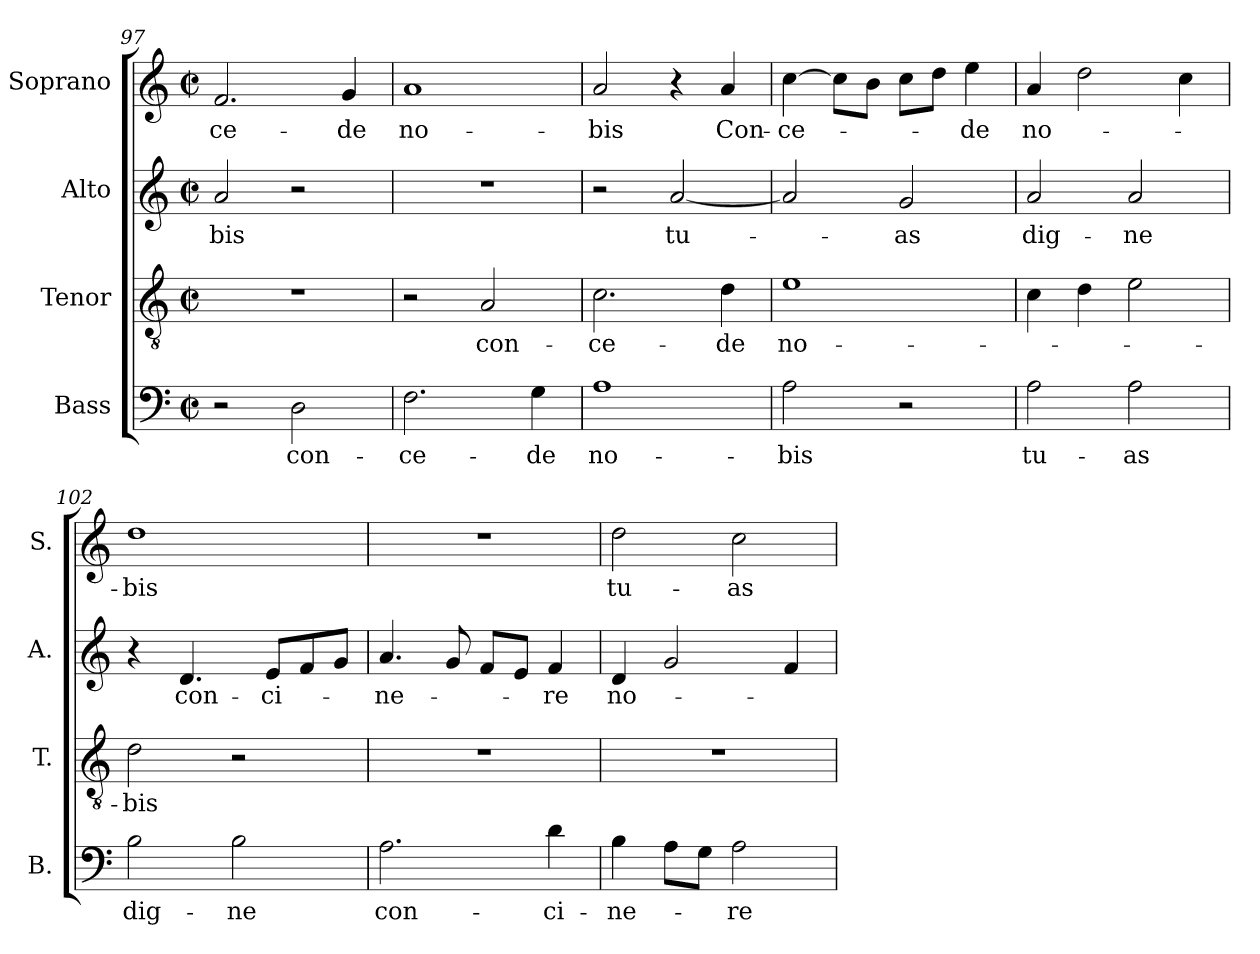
**kern	**text	**kern	**text	**kern	**text	**kern	**text
*part4	*part4	*part3	*part3	*part2	*part2	*part1	*part1
*staff4	*staff4	*staff3	*staff3	*staff2	*staff2	*staff1	*staff1
*I"Bass	*	*I"Tenor	*	*I"Alto	*	*I"Soprano	*
*I'B.	*	*I'T.	*	*I'A.	*	*I'S.	*
*clefF4	*	*clefGv2	*	*clefG2	*	*clefG2	*
*	*	*ITrd7c12	*	*	*	*	*
*k[]	*	*k[]	*	*k[]	*	*k[]	*
*C:	*	*C:	*	*C:	*	*C:	*
*M2/2	*	*M2/2	*	*M2/2	*	*M2/2	*
*met(c|)	*	*met(c|)	*	*met(c|)	*	*met(c|)	*
=97	=97	=97	=97	=97	=97	=97	=97
!	!	!	!	!	!LO:LY:b:color=#000000	!	!
!	!	!	!	!	!	!	!LO:LY:b:color=#000000
2r	.	1r	.	2ai/	-bis	2.fi/	-ce-
!	!LO:LY:b:color=#000000	!	!	!	!	!	!
2Di\	con-	.	.	2r	.	.	.
!	!	!	!	!	!	!	!LO:LY:b:color=#000000
.	.	.	.	.	.	4gi/	-de
!!LO:PB:g=z
=98	=98	=98	=98	=98	=98	=98	=98
!	!LO:LY:b:color=#000000	!	!	!	!	!	!
!	!	!	!	!	!	!	!LO:LY:b:color=#000000
2.Fi\	-ce-	2r	.	1r	.	1ai	no-
!	!	!	!LO:LY:b:color=#000000	!	!	!	!
.	.	2AAi/	con-	.	.	.	.
!	!LO:LY:b:color=#000000	!	!	!	!	!	!
4Gi\	-de	.	.	.	.	.	.
=99	=99	=99	=99	=99	=99	=99	=99
!	!LO:LY:b:color=#000000	!	!	!	!	!	!
!	!	!	!LO:LY:b:color=#000000	!	!	!	!
!	!	!	!	!	!	!	!LO:LY:b:color=#000000
1Ai	no-	2.Ci\	-ce-	2r	.	2ai/	-bis
!	!	!	!	!	!LO:LY:b:color=#000000	!	!
.	.	.	.	[2ai/	tu-	4r	.
!	!	!	!LO:LY:b:color=#000000	!	!	!	!
!	!	!	!	!	!	!	!LO:LY:b:color=#000000
.	.	4Di\	-de	.	.	4ai/	Con-
=100	=100	=100	=100	=100	=100	=100	=100
!	!LO:LY:b:color=#000000	!	!	!	!	!	!
!	!	!	!LO:LY:b:color=#000000	!	!	!	!
!	!	!	!	!	!	!	!LO:LY:b:color=#000000
2Ai\	-bis	1Ei	no-	2ai/]	.	[4cci\	-ce-
.	.	.	.	.	.	8cci\L]	.
.	.	.	.	.	.	8bi\J	.
!	!	!	!	!	!LO:LY:b:color=#000000	!	!
2r	.	.	.	2gi/	-as	8cci\L	.
.	.	.	.	.	.	8ddi\J	.
!	!	!	!	!	!	!	!LO:LY:b:color=#000000
.	.	.	.	.	.	4eei\	-de
=101	=101	=101	=101	=101	=101	=101	=101
!	!LO:LY:b:color=#000000	!	!	!	!	!	!
!	!	!	!	!	!LO:LY:b:color=#000000	!	!
!	!	!	!	!	!	!	!LO:LY:b:color=#000000
2Ai\	tu-	4Ci\	.	2ai/	dig-	4ai/	no-
.	.	4Di\	.	.	.	2ddi\	.
!	!LO:LY:b:color=#000000	!	!	!	!	!	!
!	!	!	!	!	!LO:LY:b:color=#000000	!	!
2Ai\	-as	2Ei\	.	2ai/	-ne	.	.
.	.	.	.	.	.	4cci\	.
=102	=102	=102	=102	=102	=102	=102	=102
!	!LO:LY:b:color=#000000	!	!	!	!	!	!
!	!	!	!LO:LY:b:color=#000000	!	!	!	!
!	!	!	!	!	!	!	!LO:LY:b:color=#000000
2Bi\	dig-	2Di\	-bis	4r	.	1ddi	-bis
!	!	!	!	!	!LO:LY:b:color=#000000	!	!
.	.	.	.	4.di/	con-	.	.
!	!LO:LY:b:color=#000000	!	!	!	!	!	!
2Bi\	-ne	2r	.	.	.	.	.
!	!	!	!	!	!LO:LY:b:color=#000000	!	!
.	.	.	.	8ei/L	-ci-	.	.
.	.	.	.	8fi/	.	.	.
.	.	.	.	8gi/J	.	.	.
=103	=103	=103	=103	=103	=103	=103	=103
!	!LO:LY:b:color=#000000	!	!	!	!	!	!
!	!	!	!	!	!LO:LY:b:color=#000000	!	!
2.Ai\	con-	1r	.	4.ai/	-ne-	1r	.
.	.	.	.	8gi/	.	.	.
.	.	.	.	8fi/L	.	.	.
.	.	.	.	8ei/J	.	.	.
!	!LO:LY:b:color=#000000	!	!	!	!	!	!
!	!	!	!	!	!LO:LY:b:color=#000000	!	!
4di\	-ci-	.	.	4fi/	-re	.	.
!!LO:LB:g=z
=104	=104	=104	=104	=104	=104	=104	=104
!	!LO:LY:b:color=#000000	!	!	!	!	!	!
!	!	!	!	!	!LO:LY:b:color=#000000	!	!
!	!	!	!	!	!	!	!LO:LY:b:color=#000000
4Bi\	-ne-	1r	.	4di/	no-	2ddi\	tu-
8Ai\L	.	.	.	2gi/	.	.	.
8Gi\J	.	.	.	.	.	.	.
!	!LO:LY:b:color=#000000	!	!	!	!	!	!
!	!	!	!	!	!	!	!LO:LY:b:color=#000000
2Ai\	-re	.	.	.	.	2cci\	-as
.	.	.	.	4fi/	.	.	.
=	=	=	=	=	=	=	=
*-	*-	*-	*-	*-	*-	*-	*-
